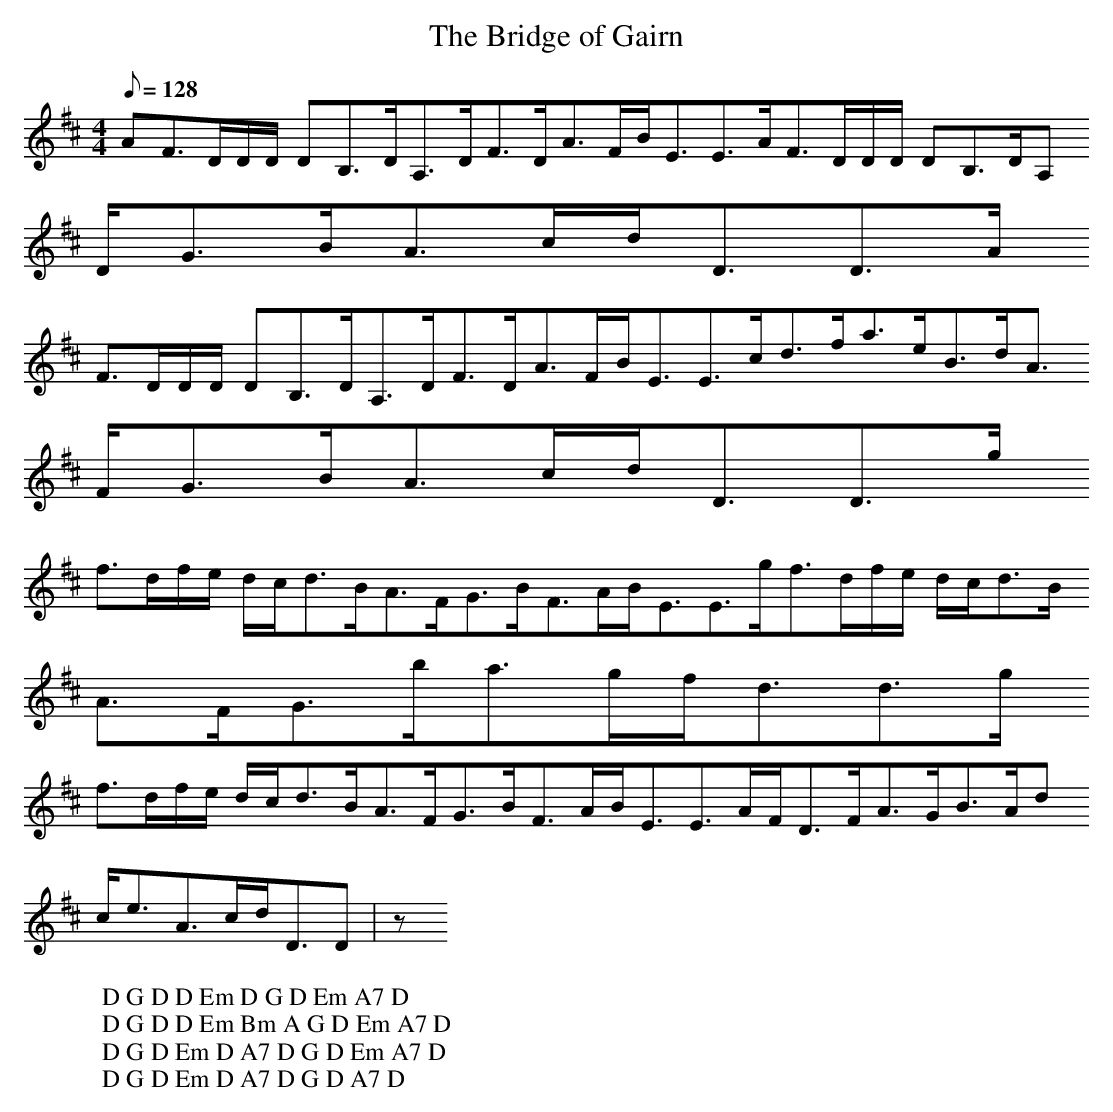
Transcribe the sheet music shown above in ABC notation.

X:1
T:The Bridge of Gairn
M:4/4
L:1/8
Q:128
K:D
AF3/2D/D/D/ DB,3/2D/A,3/2D/F3/2D/A3/2F/B/E3/2E3/2A/F3/2D/D/D/ DB,3/2D/A,
3/2D/G3/2B/A3/2c/d/D3/2D3/2A/
W:D G D D Em D G D Em A7 D
F3/2D/D/D/ DB,3/2D/A,3/2D/F3/2D/A3/2F/B/E3/2E3/2c/d3/2f/a3/2e/B3/2d/A3/2
F/G3/2B/A3/2c/d/D3/2D3/2g/
W:D G D D Em Bm A G D Em A7 D
f3/2d/f/e/ d/c/d3/2B/A3/2F/G3/2B/F3/2A/B/E3/2E3/2g/f3/2d/f/e/ d/c/d3/2B/
A3/2F/G3/2b/a3/2g/f/d3/2d3/2g/
W:D G D Em D A7 D G D Em A7 D
f3/2d/f/e/ d/c/d3/2B/A3/2F/G3/2B/F3/2A/B/E3/2E3/2A/F/D3/2F/A3/2G/B3/2A/d
3/2c/e3/2A3/2c/d/D3/2D|z
W:D G D Em D A7 D G D A7 D
